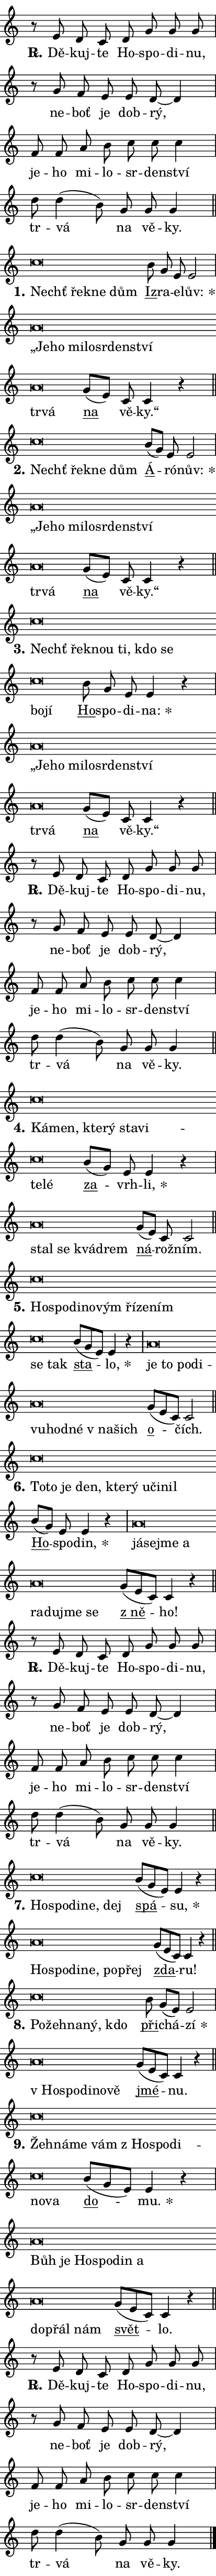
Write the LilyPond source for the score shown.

\version "2.22.1"
\header { tagline = "" }
\paper {
  indent = 0\cm
  top-margin = 0\cm
  right-margin = 0\cm
  bottom-margin = 0\cm
  left-margin = 0\cm
  paper-width = 7\cm
  page-breaking = #ly:one-page-breaking
  system-system-spacing.basic-distance = #11
  score-system-spacing.basic-distance = #11
  ragged-last = ##f
}


%% Author: Thomas Morley
%% https://lists.gnu.org/archive/html/lilypond-user/2020-05/msg00002.html
#(define (line-position grob)
"Returns position of @var[grob} in current system:
   @code{'start}, if at first time-step
   @code{'end}, if at last time-step
   @code{'middle} otherwise
"
  (let* ((col (ly:item-get-column grob))
         (ln (ly:grob-object col 'left-neighbor))
         (rn (ly:grob-object col 'right-neighbor))
         (col-to-check-left (if (ly:grob? ln) ln col))
         (col-to-check-right (if (ly:grob? rn) rn col))
         (break-dir-left
           (and
             (ly:grob-property col-to-check-left 'non-musical #f)
             (ly:item-break-dir col-to-check-left)))
         (break-dir-right
           (and
             (ly:grob-property col-to-check-right 'non-musical #f)
             (ly:item-break-dir col-to-check-right))))
        (cond ((eqv? 1 break-dir-left) 'start)
              ((eqv? -1 break-dir-right) 'end)
              (else 'middle))))

#(define (tranparent-at-line-position vctor)
  (lambda (grob)
  "Relying on @code{line-position} select the relevant enry from @var{vctor}.
Used to determine transparency,"
    (case (line-position grob)
      ((end) (not (vector-ref vctor 0)))
      ((middle) (not (vector-ref vctor 1)))
      ((start) (not (vector-ref vctor 2))))))

noteHeadBreakVisibility =
#(define-music-function (break-visibility)(vector?)
"Makes @code{NoteHead}s transparent relying on @var{break-visibility}"
#{
  \override NoteHead.transparent =
    #(tranparent-at-line-position break-visibility)
#})

#(define delete-ledgers-for-transparent-note-heads
  (lambda (grob)
    "Reads whether a @code{NoteHead} is transparent.
If so this @code{NoteHead} is removed from @code{'note-heads} from
@var{grob}, which is supposed to be @code{LedgerLineSpanner}.
As a result ledgers are not printed for this @code{NoteHead}"
    (let* ((nhds-array (ly:grob-object grob 'note-heads))
           (nhds-list
             (if (ly:grob-array? nhds-array)
                 (ly:grob-array->list nhds-array)
                 '()))
           ;; Relies on the transparent-property being done before
           ;; Staff.LedgerLineSpanner.after-line-breaking is executed.
           ;; This is fragile ...
           (to-keep
             (remove
               (lambda (nhd)
                 (ly:grob-property nhd 'transparent #f))
               nhds-list)))
      ;; TODO find a better method to iterate over grob-arrays, similiar
      ;; to filter/remove etc for lists
      ;; For now rebuilt from scratch
      (set! (ly:grob-object grob 'note-heads)  '())
      (for-each
        (lambda (nhd)
          (ly:pointer-group-interface::add-grob grob 'note-heads nhd))
        to-keep))))

hideNotes = {
  \noteHeadBreakVisibility #begin-of-line-visible
}
unHideNotes = {
  \noteHeadBreakVisibility #all-visible
}

% work-around for resetting accidentals
% https://lilypond.org/doc/v2.23/Documentation/notation/displaying-rhythms#unmetered-music
cadenzaMeasure = {
  \cadenzaOff
  \partial 1024 s1024
  \cadenzaOn
}

#(define-markup-command (accent layout props text) (markup?)
  "Underline accented syllable"
  (interpret-markup layout props
    #{\markup \override #'(offset . 4.3) \underline { #text }#}))

responsum = \markup \concat {
  "R" \hspace #-1.05 \path #0.1 #'((moveto 0 0.07) (lineto 0.9 0.8)) \hspace #0.05 "."
}

\layout {
    \context {
        \Staff
        \remove "Time_signature_engraver"
        \override LedgerLineSpanner.after-line-breaking = #delete-ledgers-for-transparent-note-heads
    }
    \context {
        \Voice {
            \override NoteHead.output-attributes = #'((class . "notehead"))
            \override Hairpin.height = #0.55
        }
    }
    \context {
        \Lyrics {
            \override StanzaNumber.output-attributes = #'((class . "stanzanumber"))
            \override LyricSpace.minimum-distance = #0.9
            \override LyricText.font-name = #"TeX Gyre Schola"
            \override LyricText.font-size = 1
            \override StanzaNumber.font-name = #"TeX Gyre Schola Bold"
            \override StanzaNumber.font-size = 1
        }
    }
}

% magnetic-lyrics.ily
%
%   written by
%     Jean Abou Samra <jean@abou-samra.fr>
%     Werner Lemberg <wl@gnu.org>
%
%   adapted by
%     Jiri Hon <jiri.hon@gmail.com>
%
% Version 2022-Apr-15

% https://www.mail-archive.com/lilypond-user@gnu.org/msg149350.html

#(define (Left_hyphen_pointer_engraver context)
   "Collect syllable-hyphen-syllable occurrences in lyrics and store
them in properties.  This engraver only looks to the left.  For
example, if the lyrics input is @code{foo -- bar}, it does the
following.

@itemize @bullet
@item
Set the @code{text} property of the @code{LyricHyphen} grob between
@q{foo} and @q{bar} to @code{foo}.

@item
Set the @code{left-hyphen} property of the @code{LyricText} grob with
text @q{foo} to the @code{LyricHyphen} grob between @q{foo} and
@q{bar}.
@end itemize

Use this auxiliary engraver in combination with the
@code{lyric-@/text::@/apply-@/magnetic-@/offset!} hook."
   (let ((hyphen #f)
         (text #f))
     (make-engraver
      (acknowledgers
       ((lyric-syllable-interface engraver grob source-engraver)
        (set! text grob)))
      (end-acknowledgers
       ((lyric-hyphen-interface engraver grob source-engraver)
        ;(when (not (grob::has-interface grob 'lyric-space-interface))
          (set! hyphen grob)));)
      ((stop-translation-timestep engraver)
       (when (and text hyphen)
         (ly:grob-set-object! text 'left-hyphen hyphen))
       (set! text #f)
       (set! hyphen #f)))))

#(define (lyric-text::apply-magnetic-offset! grob)
   "If the space between two syllables is less than the value in
property @code{LyricText@/.details@/.squash-threshold}, move the right
syllable to the left so that it gets concatenated with the left
syllable.

Use this function as a hook for
@code{LyricText@/.after-@/line-@/breaking} if the
@code{Left_@/hyphen_@/pointer_@/engraver} is active."
   (let ((hyphen (ly:grob-object grob 'left-hyphen #f)))
     (when hyphen
       (let ((left-text (ly:spanner-bound hyphen LEFT)))
         (when (grob::has-interface left-text 'lyric-syllable-interface)
           (let* ((common (ly:grob-common-refpoint grob left-text X))
                  (this-x-ext (ly:grob-extent grob common X))
                  (left-x-ext
                   (begin
                     ;; Trigger magnetism for left-text.
                     (ly:grob-property left-text 'after-line-breaking)
                     (ly:grob-extent left-text common X)))
                  ;; `delta` is the gap width between two syllables.
                  (delta (- (interval-start this-x-ext)
                            (interval-end left-x-ext)))
                  (details (ly:grob-property grob 'details))
                  (threshold (assoc-get 'squash-threshold details 0.2)))
             (when (< delta threshold)
               (let* (;; We have to manipulate the input text so that
                      ;; ligatures crossing syllable boundaries are not
                      ;; disabled.  For languages based on the Latin
                      ;; script this is essentially a beautification.
                      ;; However, for non-Western scripts it can be a
                      ;; necessity.
                      (lt (ly:grob-property left-text 'text))
                      (rt (ly:grob-property grob 'text))
                      (is-space (grob::has-interface hyphen 'lyric-space-interface))
                      (space (if is-space " " ""))
                      (space-markup (grob-interpret-markup grob " "))
                      (space-size (interval-length (ly:stencil-extent space-markup X)))
                      (extra-delta (if is-space space-size 0))
                      ;; Append new syllable.
                      (ltrt-space (if (and (string? lt) (string? rt))
                                (string-append lt space rt)
                                (make-concat-markup (list lt space rt))))
                      ;; Right-align `ltrt` to the right side.
                      (ltrt-space-markup (grob-interpret-markup
                               grob
                               (make-translate-markup
                                (cons (interval-length this-x-ext) 0)
                                (make-right-align-markup ltrt-space)))))
                 (begin
                   ;; Don't print `left-text`.
                   (ly:grob-set-property! left-text 'stencil #f)
                   ;; Set text and stencil (which holds all collected
                   ;; syllables so far) and shift it to the left.
                   (ly:grob-set-property! grob 'text ltrt-space)
                   (ly:grob-set-property! grob 'stencil ltrt-space-markup)
                   (ly:grob-translate-axis! grob (- (- delta extra-delta)) X))))))))))


#(define (lyric-hyphen::displace-bounds-first grob)
   ;; Make very sure this callback isn't triggered too early.
   (let ((left (ly:spanner-bound grob LEFT))
         (right (ly:spanner-bound grob RIGHT)))
     (ly:grob-property left 'after-line-breaking)
     (ly:grob-property right 'after-line-breaking)
     (ly:lyric-hyphen::print grob)))

squashThreshold = #0.4

\layout {
  \context {
    \Lyrics
    \consists #Left_hyphen_pointer_engraver
    \override LyricText.after-line-breaking =
      #lyric-text::apply-magnetic-offset!
    \override LyricHyphen.stencil = #lyric-hyphen::displace-bounds-first
    \override LyricText.details.squash-threshold = \squashThreshold
    \override LyricHyphen.minimum-distance = 0
    \override LyricHyphen.minimum-length = \squashThreshold
  }
}

squash = \override LyricText.details.squash-threshold = 9999
unSquash = \override LyricText.details.squash-threshold = \squashThreshold

left = \override LyricText.self-alignment-X = #LEFT
unLeft = \revert LyricText.self-alignment-X

starOffset = #(lambda (grob) 
                (let ((x_offset (ly:self-alignment-interface::aligned-on-x-parent grob)))
                  (if (= x_offset 0) 0 (+ x_offset 1.2))))

star = #(define-music-function (syllable)(string?)
"Append star separator at the end of a syllable"
#{
  \once \override LyricText.X-offset = #starOffset
  \lyricmode { \markup {
    #syllable
    \override #'((font-name . "TeX Gyre Schola Bold")) \hspace #0.2 \lower #0.65 \larger "*"
  } }
#})

starAccent = #(define-music-function (syllable)(string?)
"Append star separator at the end of a syllable and make accent"
#{
  \once \override LyricText.X-offset = #starOffset
  \lyricmode { \markup {
    \accent #syllable
    \override #'((font-name . "TeX Gyre Schola Bold")) \hspace #0.2 \lower #0.65 \larger "*"
  } }
#})

breath = #(define-music-function (syllable)(string?)
"Append breathing indicator at the end of a syllable"
#{
  \lyricmode { \markup { #syllable "+" } }
#})

optionalBreath = #(define-music-function (syllable)(string?)
"Append optional breathing indicator at the end of a syllable"
#{
  \lyricmode { \markup { #syllable "(+)" } }
#})


\score {
    <<
        \new Voice = "melody" { \cadenzaOn \key c \major \relative { r8 e' d c d g g g \cadenzaMeasure \bar "|" r g f e e d~ d4 \cadenzaMeasure \bar "|" f8 f a b c c c4 \cadenzaMeasure \bar "|" d8 d4( b8)] g g g4 \cadenzaMeasure \bar "||" \break }
\relative { c''\breve*1/16 \hideNotes \breve*1/16 \bar "" \breve*1/16 \breve*1/16 \bar "" \unHideNotes \bar "" b8 g e e2 \cadenzaMeasure \bar "|" a\breve*1/16 \hideNotes \breve*1/16 \bar "" \breve*1/16 \bar "" \breve*1/16 \bar "" \breve*1/16 \bar "" \breve*1/16 \bar "" \breve*1/16 \bar "" \breve*1/16 \breve*1/16 \bar "" \unHideNotes \bar "" g8[( e)] c c4 r \cadenzaMeasure \bar "||" \break }
\relative { c''\breve*1/16 \hideNotes \breve*1/16 \bar "" \breve*1/16 \breve*1/16 \bar "" \unHideNotes \bar "" b8[( g)] e e2 \cadenzaMeasure \bar "|" a\breve*1/16 \hideNotes \breve*1/16 \bar "" \breve*1/16 \bar "" \breve*1/16 \bar "" \breve*1/16 \bar "" \breve*1/16 \bar "" \breve*1/16 \bar "" \breve*1/16 \breve*1/16 \bar "" \unHideNotes \bar "" g8[( e)] c c4 r \cadenzaMeasure \bar "||" \break }
\relative { c''\breve*1/16 \hideNotes \breve*1/16 \bar "" \breve*1/16 \bar "" \breve*1/16 \bar "" \breve*1/16 \bar "" \breve*1/16 \bar "" \breve*1/16 \breve*1/16 \bar "" \unHideNotes \bar "" b8 g e e4 r \cadenzaMeasure \bar "|" a\breve*1/16 \hideNotes \breve*1/16 \bar "" \breve*1/16 \bar "" \breve*1/16 \bar "" \breve*1/16 \bar "" \breve*1/16 \bar "" \breve*1/16 \bar "" \breve*1/16 \breve*1/16 \bar "" \unHideNotes \bar "" g8[( e)] c c4 r \cadenzaMeasure \bar "||" \break }
\relative { r8 e' d c d g g g \cadenzaMeasure \bar "|" r g f e e d~ d4 \cadenzaMeasure \bar "|" f8 f a b c c c4 \cadenzaMeasure \bar "|" d8 d4( b8)] g g g4 \cadenzaMeasure \bar "||" \break }
\relative { c''\breve*1/16 \hideNotes \breve*1/16 \bar "" \breve*1/16 \bar "" \breve*1/16 \bar "" \breve*1/16 \bar "" \breve*1/16 \bar "" \breve*1/16 \breve*1/16 \bar "" \unHideNotes \bar "" b8[( g)] e e4 r \cadenzaMeasure \bar "|" a\breve*1/16 \hideNotes \breve*1/16 \bar "" \breve*1/16 \breve*1/16 \bar "" \unHideNotes \bar "" g8[( e)] c c2 \cadenzaMeasure \bar "||" \break }
\relative { c''\breve*1/16 \hideNotes \breve*1/16 \bar "" \breve*1/16 \bar "" \breve*1/16 \bar "" \breve*1/16 \bar "" \breve*1/16 \bar "" \breve*1/16 \bar "" \breve*1/16 \bar "" \breve*1/16 \breve*1/16 \bar "" \unHideNotes \bar "" b8[( g e)] e4 r \cadenzaMeasure \bar "|" a\breve*1/16 \hideNotes \breve*1/16 \bar "" \breve*1/16 \bar "" \breve*1/16 \bar "" \breve*1/16 \bar "" \breve*1/16 \bar "" \breve*1/16 \bar "" \breve*1/16 \breve*1/16 \bar "" \unHideNotes \bar "" g8[( e c)] c2 \cadenzaMeasure \bar "||" \break }
\relative { c''\breve*1/16 \hideNotes \breve*1/16 \bar "" \breve*1/16 \bar "" \breve*1/16 \bar "" \breve*1/16 \bar "" \breve*1/16 \bar "" \breve*1/16 \bar "" \breve*1/16 \breve*1/16 \bar "" \unHideNotes \bar "" b8[( g)] e e4 r \cadenzaMeasure \bar "|" a\breve*1/16 \hideNotes \breve*1/16 \bar "" \breve*1/16 \bar "" \breve*1/16 \bar "" \breve*1/16 \bar "" \breve*1/16 \bar "" \breve*1/16 \breve*1/16 \bar "" \unHideNotes \bar "" g8[( e c)] c4 r \cadenzaMeasure \bar "||" \break }
\relative { r8 e' d c d g g g \cadenzaMeasure \bar "|" r g f e e d~ d4 \cadenzaMeasure \bar "|" f8 f a b c c c4 \cadenzaMeasure \bar "|" d8 d4( b8)] g g g4 \cadenzaMeasure \bar "||" \break }
\relative { c''\breve*1/16 \hideNotes \breve*1/16 \bar "" \breve*1/16 \bar "" \breve*1/16 \breve*1/16 \bar "" \unHideNotes \bar "" b8[( g e)] e4 r \cadenzaMeasure \bar "|" a\breve*1/16 \hideNotes \breve*1/16 \bar "" \breve*1/16 \bar "" \breve*1/16 \bar "" \breve*1/16 \breve*1/16 \bar "" \unHideNotes \bar "" g8[( e c)] c4 r \cadenzaMeasure \bar "||" \break }
\relative { c''\breve*1/16 \hideNotes \breve*1/16 \bar "" \breve*1/16 \bar "" \breve*1/16 \breve*1/16 \bar "" \unHideNotes \bar "" b8 g[( e)] e2 \cadenzaMeasure \bar "|" a\breve*1/16 \hideNotes \breve*1/16 \bar "" \breve*1/16 \bar "" \breve*1/16 \breve*1/16 \bar "" \unHideNotes \bar "" g8[( e c)] c4 r \cadenzaMeasure \bar "||" \break }
\relative { c''\breve*1/16 \hideNotes \breve*1/16 \bar "" \breve*1/16 \bar "" \breve*1/16 \bar "" \breve*1/16 \bar "" \breve*1/16 \bar "" \breve*1/16 \bar "" \breve*1/16 \breve*1/16 \bar "" \unHideNotes \bar "" b8[( g e)] e4 r \cadenzaMeasure \bar "|" a\breve*1/16 \hideNotes \breve*1/16 \bar "" \breve*1/16 \bar "" \breve*1/16 \bar "" \breve*1/16 \bar "" \breve*1/16 \bar "" \breve*1/16 \bar "" \breve*1/16 \breve*1/16 \bar "" \unHideNotes \bar "" g8[( e c)] c4 r \cadenzaMeasure \bar "||" \break }
\relative { r8 e' d c d g g g \cadenzaMeasure \bar "|" r g f e e d~ d4 \cadenzaMeasure \bar "|" f8 f a b c c c4 \cadenzaMeasure \bar "|" d8 d4( b8)] g g g4 \cadenzaMeasure \bar "||" \break } \bar "|." }
        \new Lyrics \lyricsto "melody" { \lyricmode { \set stanza = \responsum
Dě -- kuj -- te Ho -- spo -- di -- nu, ne -- boť je dob -- rý, je -- ho mi -- lo -- sr -- den -- ství tr -- vá na vě -- ky.
\set stanza = "1."
\left Nechť \squash řek -- ne dům \unLeft \unSquash \markup \accent Iz -- ra -- e -- \star lův: \left „Je -- \squash ho mi -- lo -- sr -- den -- ství tr -- vá \unLeft \unSquash \markup \accent na vě -- ky.“
\set stanza = "2."
\left Nechť \squash řek -- ne dům \unLeft \unSquash \markup \accent Á -- ró -- \star nův: \left „Je -- \squash ho mi -- lo -- sr -- den -- ství tr -- vá \unLeft \unSquash \markup \accent na vě -- ky.“
\set stanza = "3."
\left Nechť \squash řek -- nou ti, kdo se bo -- jí \unLeft \unSquash \markup \accent Ho -- spo -- di -- \star na: \left „Je -- \squash ho mi -- lo -- sr -- den -- ství tr -- vá \unLeft \unSquash \markup \accent na vě -- ky.“
\set stanza = \responsum
Dě -- kuj -- te Ho -- spo -- di -- nu, ne -- boť je dob -- rý, je -- ho mi -- lo -- sr -- den -- ství tr -- vá na vě -- ky.
\set stanza = "4."
\left Ká -- \squash men, kte -- rý sta -- vi -- te -- lé \unLeft \unSquash \markup \accent za -- vrh -- \star li, \left stal \squash se kvád -- rem \unLeft \unSquash \markup \accent ná -- rož -- ním.
\set stanza = "5."
\left Ho -- \squash spo -- di -- no -- vým ří -- ze -- ním se tak \unLeft \unSquash \markup \accent sta -- \star lo, \left je \squash to po -- di -- vu -- hod -- né "v na" -- šich \unLeft \unSquash \markup \accent o -- čích.
\set stanza = "6."
\left To -- \squash to je den, kte -- rý u -- či -- nil \unLeft \unSquash \markup \accent Ho -- spo -- \star din, \left já -- \squash sej -- me a ra -- du -- jme se \unLeft \unSquash \markup \accent "z ně" -- ho!
\set stanza = \responsum
Dě -- kuj -- te Ho -- spo -- di -- nu, ne -- boť je dob -- rý, je -- ho mi -- lo -- sr -- den -- ství tr -- vá na vě -- ky.
\set stanza = "7."
\left Ho -- \squash spo -- di -- ne, dej \unLeft \unSquash \markup \accent spá -- \star su, \left Ho -- \squash spo -- di -- ne, po -- přej \unLeft \unSquash \markup \accent zda -- ru!
\set stanza = "8."
\left Po -- \squash žeh -- na -- ný, kdo \unLeft \unSquash \markup \accent při -- chá -- \star zí \left "v Ho" -- \squash spo -- di -- no -- vě \unLeft \unSquash \markup \accent jmé -- nu.
\set stanza = "9."
\left Žeh -- \squash ná -- me vám "z Ho" -- spo -- di -- no -- va \unLeft \unSquash \markup \accent do -- \star mu. \left Bůh \squash je Ho -- spo -- din a do -- přál nám \unLeft \unSquash \markup \accent svět -- lo.
\set stanza = \responsum
Dě -- kuj -- te Ho -- spo -- di -- nu, ne -- boť je dob -- rý, je -- ho mi -- lo -- sr -- den -- ství tr -- vá na vě -- ky. } }
    >>
    \layout {}
}
